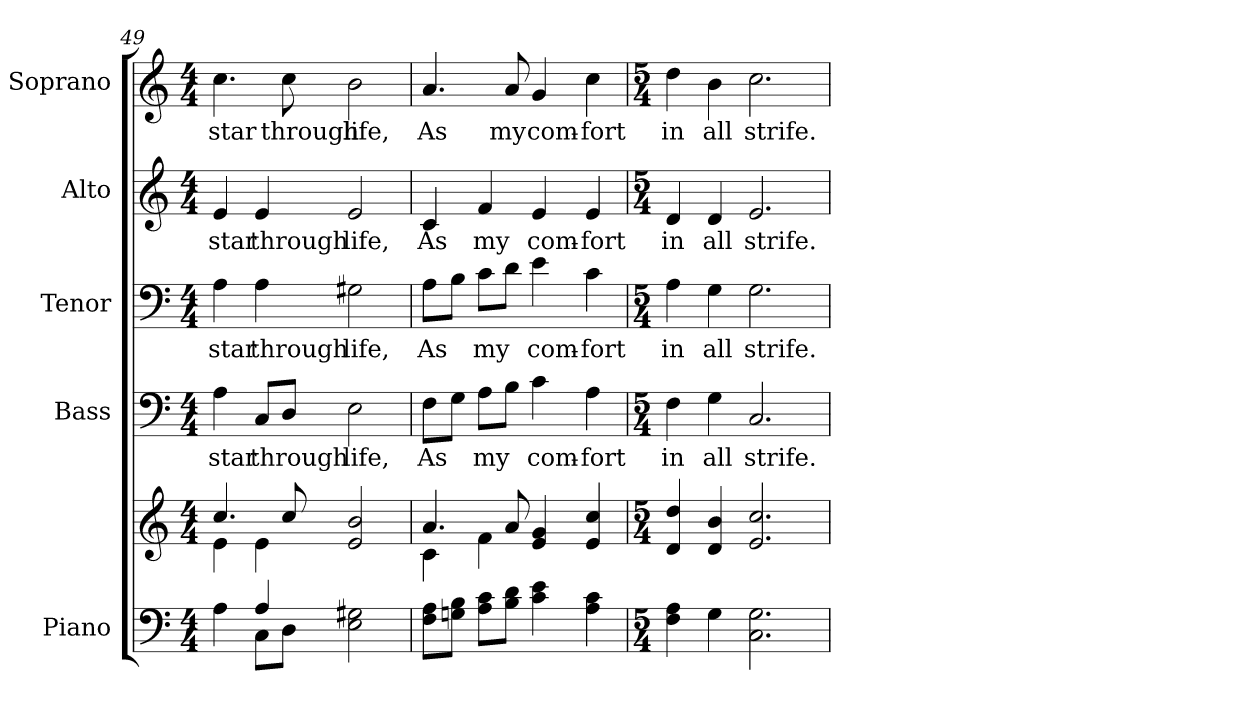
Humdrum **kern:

**kern	**kern	**kern	**text	**kern	**text	**kern	**text	**kern	**text
*part5	*part5	*part4	*part4	*part3	*part3	*part2	*part2	*part1	*part1
*staff6	*staff5	*staff4	*staff4	*staff3	*staff3	*staff2	*staff2	*staff1	*staff1
*I"Piano	*	*I"Bass	*	*I"Tenor	*	*I"Alto	*	*I"Soprano	*
*I'Pno.	*	*I'B.	*	*I'T.	*	*I'A.	*	*I'S.	*
!!LO:PB:g=z
*clefF4	*clefG2	*clefF4	*	*clefF4	*	*clefG2	*	*clefG2	*
*k[]	*k[]	*k[]	*	*k[]	*	*k[]	*	*k[]	*
*C:	*C:	*C:	*	*C:	*	*C:	*	*C:	*
*M4/4	*M4/4	*M4/4	*	*M4/4	*	*M4/4	*	*M4/4	*
=49	=49	=49	=49	=49	=49	=49	=49	=49	=49
*^	*^	*	*	*	*	*	*	*	*
!	!	!	!	!	!LO:LY:b:color=#000000	!	!	!	!	!	!
!	!	!	!	!	!	!	!LO:LY:b:color=#000000	!	!	!	!
!	!	!	!	!	!	!	!	!	!LO:LY:b:color=#000000	!	!
!	!	!	!	!	!	!	!	!	!	!	!LO:LY:b:color=#000000
4Ai\	4ryy	4.cci/	4ei\	4Ai\	star	4Ai\	star	4ei/	star	4.cci\	star
!	!	!	!	!	!LO:LY:b:color=#000000	!	!	!	!	!	!
!	!	!	!	!	!	!	!LO:LY:b:color=#000000	!	!	!	!
!	!	!	!	!	!	!	!	!	!LO:LY:b:color=#000000	!	!
4Ai/	8Ci\L	.	4ei\	8Ci/L	through	4Ai\	through	4ei/	through	.	.
!	!	!	!	!	!	!	!	!	!	!	!LO:LY:b:color=#000000
.	8Di\J	8cci/	.	8Di/J	.	.	.	.	.	8cci\	through
!	!	!	!	!	!LO:LY:b:color=#000000	!	!	!	!	!	!
!	!	!	!	!	!	!	!LO:LY:b:color=#000000	!	!	!	!
!	!	!	!	!	!	!	!	!	!LO:LY:b:color=#000000	!	!
!	!	!	!	!	!	!	!	!	!	!	!LO:LY:b:color=#000000
2Ei\ 2G#Xi	2ryy	2ei/ 2bi	2ryy	2Ei\	life,	2G#Xi\	life,	2ei/	life,	2bi\	life,
*v	*v	*	*	*	*	*	*	*	*	*	*
=50	=50	=50	=50	=50	=50	=50	=50	=50	=50	=50
*^	*	*	*	*	*	*	*	*	*	*
!	!	!	!	!	!LO:LY:b:color=#000000	!	!	!	!	!	!
*v	*v	*	*	*	*	*	*	*	*	*	*
*^	*	*	*	*	*	*	*	*	*	*
!	!	!	!	!	!	!	!LO:LY:b:color=#000000	!	!	!	!
*v	*v	*	*	*	*	*	*	*	*	*	*
*^	*	*	*	*	*	*	*	*	*	*
!	!	!	!	!	!	!	!	!	!LO:LY:b:color=#000000	!	!
*v	*v	*	*	*	*	*	*	*	*	*	*
*^	*	*	*	*	*	*	*	*	*	*
!	!	!	!	!	!	!	!	!	!	!	!LO:LY:b:color=#000000
*v	*v	*	*	*	*	*	*	*	*	*	*
8Fi\ 8AiL	4.ai/	4ci\	8Fi\L	As	8Ai\L	As	4ci/	As	4.ai/	As
8Gni\ 8BiJ	.	.	8Gi\J	.	8Bi\J	.	.	.	.	.
!	!	!	!	!LO:LY:b:color=#000000	!	!	!	!	!	!
!	!	!	!	!	!	!LO:LY:b:color=#000000	!	!	!	!
!	!	!	!	!	!	!	!	!LO:LY:b:color=#000000	!	!
8Ai\ 8ciL	.	4fi\	8Ai\L	my	8ci\L	my	4fi/	my	.	.
!	!	!	!	!	!	!	!	!	!	!LO:LY:b:color=#000000
8Bi\ 8diJ	8ai/	.	8Bi\J	.	8di\J	.	.	.	8ai/	my
!	!	!	!	!LO:LY:b:color=#000000	!	!	!	!	!	!
!	!	!	!	!	!	!LO:LY:b:color=#000000	!	!	!	!
!	!	!	!	!	!	!	!	!LO:LY:b:color=#000000	!	!
!	!	!	!	!	!	!	!	!	!	!LO:LY:b:color=#000000
4ci\ 4ei	4ei/ 4gi	2ryy	4ci\	com-	4ei\	com-	4ei/	com-	4gi/	com-
!	!	!	!	!LO:LY:b:color=#000000	!	!	!	!	!	!
!	!	!	!	!	!	!LO:LY:b:color=#000000	!	!	!	!
!	!	!	!	!	!	!	!	!LO:LY:b:color=#000000	!	!
!	!	!	!	!	!	!	!	!	!	!LO:LY:b:color=#000000
4Ai\ 4ci	4ei/ 4cci	.	4Ai\	-fort	4ci\	-fort	4ei/	-fort	4cci\	-fort
*	*v	*v	*	*	*	*	*	*	*	*
!!LO:PB:g=z
=51	=51	=51	=51	=51	=51	=51	=51	=51	=51
*M5/4	*M5/4	*M5/4	*	*M5/4	*	*M5/4	*	*M5/4	*
!	!	!	!LO:LY:b:color=#000000	!	!	!	!	!	!
!	!	!	!	!	!LO:LY:b:color=#000000	!	!	!	!
!	!	!	!	!	!	!	!LO:LY:b:color=#000000	!	!
!	!	!	!	!	!	!	!	!	!LO:LY:b:color=#000000
4Fi\ 4Ai	4di/ 4ddi	4Fi\	in	4Ai\	in	4di/	in	4ddi\	in
!	!	!	!LO:LY:b:color=#000000	!	!	!	!	!	!
!	!	!	!	!	!LO:LY:b:color=#000000	!	!	!	!
!	!	!	!	!	!	!	!LO:LY:b:color=#000000	!	!
!	!	!	!	!	!	!	!	!	!LO:LY:b:color=#000000
4Gi\	4di/ 4bi	4Gi\	all	4Gi\	all	4di/	all	4bi\	all
!	!	!	!LO:LY:b:color=#000000	!	!	!	!	!	!
!	!	!	!	!	!LO:LY:b:color=#000000	!	!	!	!
!	!	!	!	!	!	!	!LO:LY:b:color=#000000	!	!
!	!	!	!	!	!	!	!	!	!LO:LY:b:color=#000000
2.Ci\ 2.Gi	2.ei/ 2.cci	2.Ci/	strife.	2.Gi\	strife.	2.ei/	strife.	2.cci\	strife.
=	=	=	=	=	=	=	=	=	=
*-	*-	*-	*-	*-	*-	*-	*-	*-	*-
